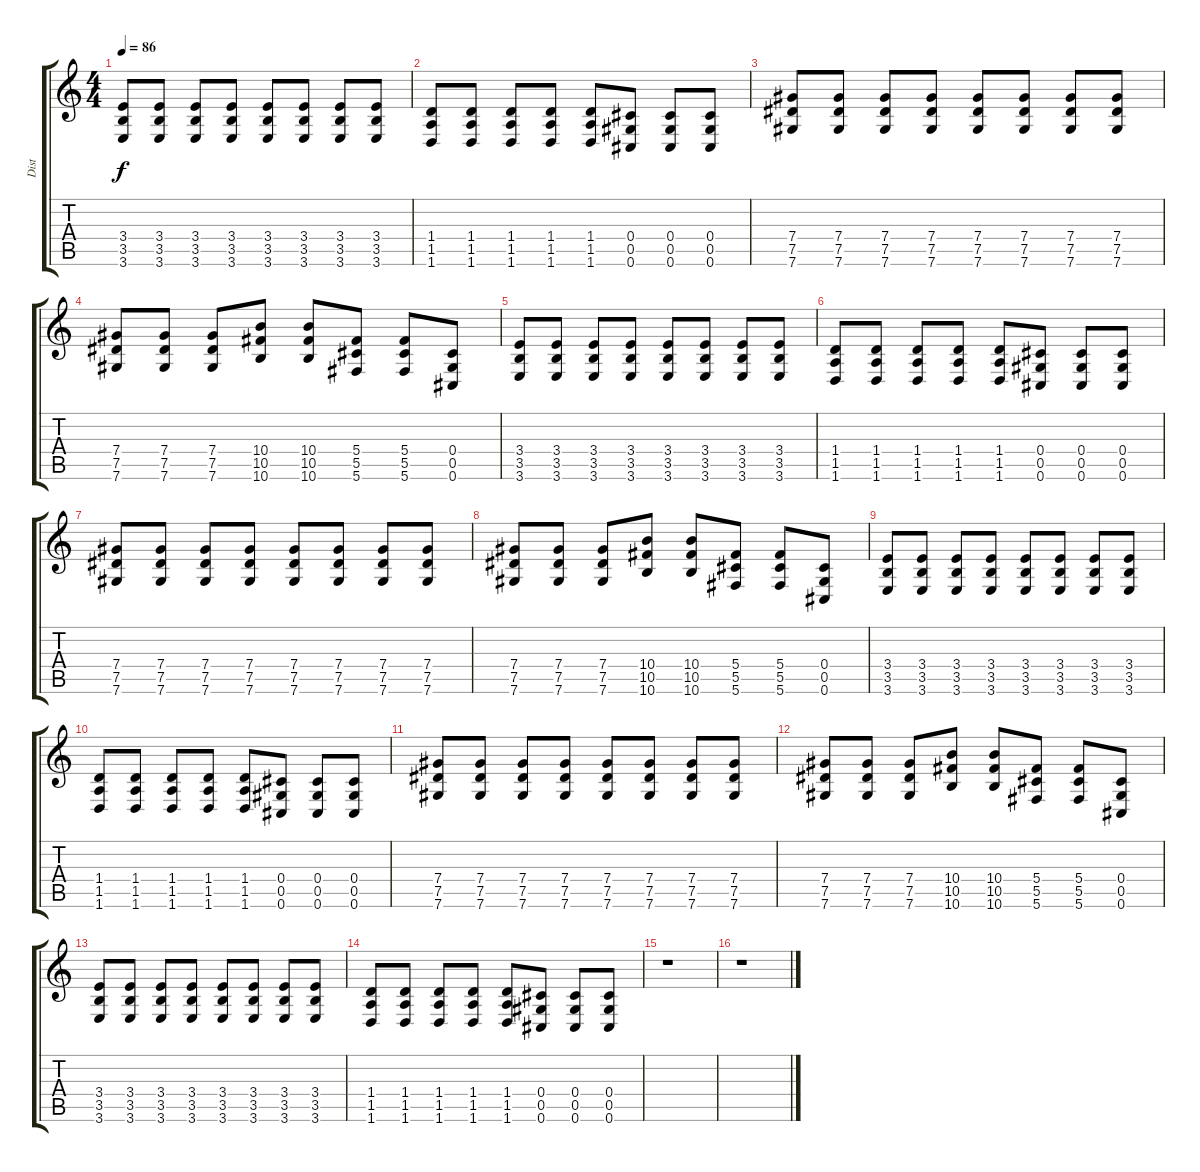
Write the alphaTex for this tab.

\track ("Dist" "Dist") {instrument overdrivenguitar}
\staff {score tabs}
\tuning (Eb4 Bb3 Gb3 Db3 Ab2 Db2) {hide}
\ts (4 4)
\tempo 86
\clef g2
\ks c
(3.4 3.5 3.6).8{dy f} (3.4 3.5 3.6).8 (3.4 3.5 3.6).8 (3.4 3.5 3.6).8 (3.4 3.5 3.6).8 (3.4 3.5 3.6).8 (3.4 3.5 3.6).8 (3.4 3.5 3.6).8 |
(1.4 1.5 1.6).8 (1.4 1.5 1.6).8 (1.4 1.5 1.6).8 (1.4 1.5 1.6).8 (1.4 1.5 1.6).8 (0.4 0.5 0.6).8 (0.4 0.5 0.6).8 (0.4 0.5 0.6).8 |
(7.4 7.5 7.6).8 (7.4 7.5 7.6).8 (7.4 7.5 7.6).8 (7.4 7.5 7.6).8 (7.4 7.5 7.6).8 (7.4 7.5 7.6).8 (7.4 7.5 7.6).8 (7.4 7.5 7.6).8 |
(7.4 7.5 7.6).8 (7.4 7.5 7.6).8 (7.4 7.5 7.6).8 (10.4 10.5 10.6).8 (10.4 10.5 10.6).8 (5.4 5.5 5.6).8 (5.4 5.5 5.6).8 (0.4 0.5 0.6).8 |
(3.4 3.5 3.6).8 (3.4 3.5 3.6).8 (3.4 3.5 3.6).8 (3.4 3.5 3.6).8 (3.4 3.5 3.6).8 (3.4 3.5 3.6).8 (3.4 3.5 3.6).8 (3.4 3.5 3.6).8 |
(1.4 1.5 1.6).8 (1.4 1.5 1.6).8 (1.4 1.5 1.6).8 (1.4 1.5 1.6).8 (1.4 1.5 1.6).8 (0.4 0.5 0.6).8 (0.4 0.5 0.6).8 (0.4 0.5 0.6).8 |
(7.4 7.5 7.6).8 (7.4 7.5 7.6).8 (7.4 7.5 7.6).8 (7.4 7.5 7.6).8 (7.4 7.5 7.6).8 (7.4 7.5 7.6).8 (7.4 7.5 7.6).8 (7.4 7.5 7.6).8 |
(7.4 7.5 7.6).8 (7.4 7.5 7.6).8 (7.4 7.5 7.6).8 (10.4 10.5 10.6).8 (10.4 10.5 10.6).8 (5.4 5.5 5.6).8 (5.4 5.5 5.6).8 (0.4 0.5 0.6).8 |
(3.4 3.5 3.6).8 (3.4 3.5 3.6).8 (3.4 3.5 3.6).8 (3.4 3.5 3.6).8 (3.4 3.5 3.6).8 (3.4 3.5 3.6).8 (3.4 3.5 3.6).8 (3.4 3.5 3.6).8 |
(1.4 1.5 1.6).8 (1.4 1.5 1.6).8 (1.4 1.5 1.6).8 (1.4 1.5 1.6).8 (1.4 1.5 1.6).8 (0.4 0.5 0.6).8 (0.4 0.5 0.6).8 (0.4 0.5 0.6).8 |
(7.4 7.5 7.6).8 (7.4 7.5 7.6).8 (7.4 7.5 7.6).8 (7.4 7.5 7.6).8 (7.4 7.5 7.6).8 (7.4 7.5 7.6).8 (7.4 7.5 7.6).8 (7.4 7.5 7.6).8 |
(7.4 7.5 7.6).8 (7.4 7.5 7.6).8 (7.4 7.5 7.6).8 (10.4 10.5 10.6).8 (10.4 10.5 10.6).8 (5.4 5.5 5.6).8 (5.4 5.5 5.6).8 (0.4 0.5 0.6).8 |
(3.4 3.5 3.6).8 (3.4 3.5 3.6).8 (3.4 3.5 3.6).8 (3.4 3.5 3.6).8 (3.4 3.5 3.6).8 (3.4 3.5 3.6).8 (3.4 3.5 3.6).8 (3.4 3.5 3.6).8 |
(1.4 1.5 1.6).8 (1.4 1.5 1.6).8 (1.4 1.5 1.6).8 (1.4 1.5 1.6).8 (1.4 1.5 1.6).8 (0.4 0.5 0.6).8 (0.4 0.5 0.6).8 (0.4 0.5 0.6).8 |
r.1 |
r.1
